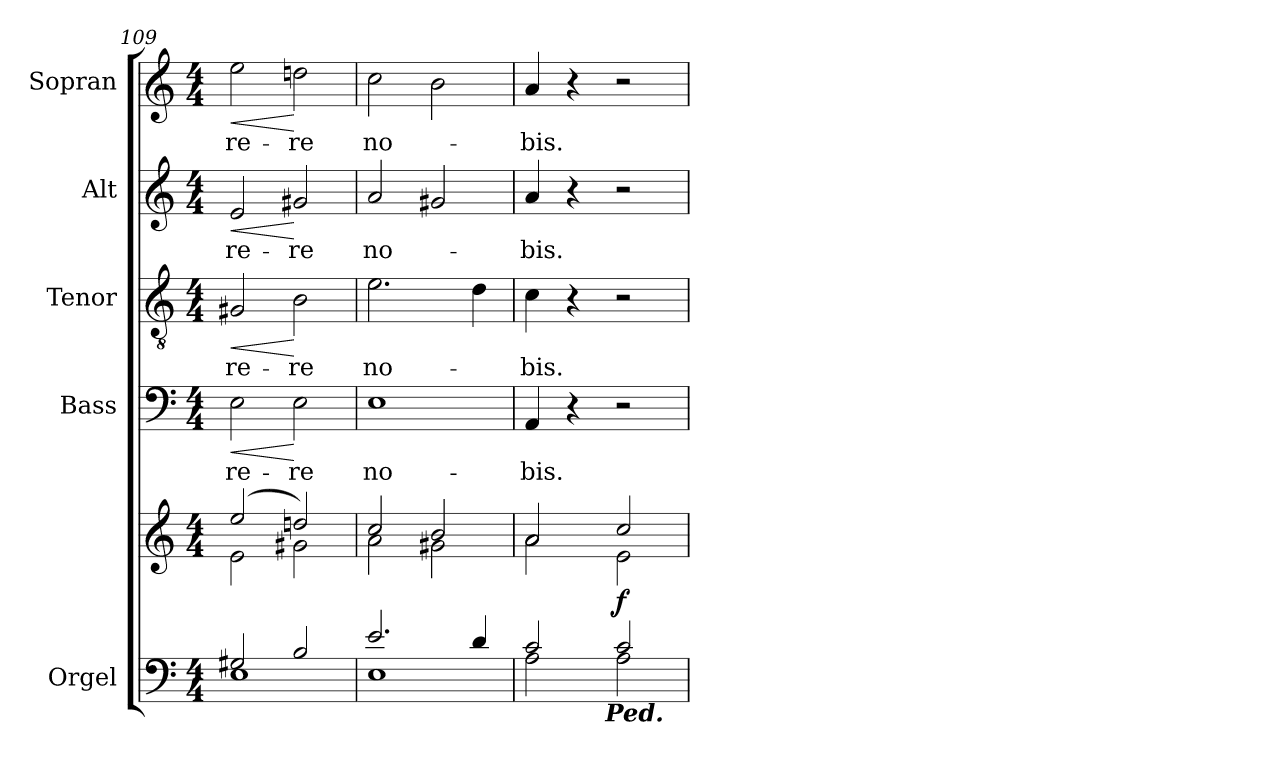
**kern	**kern	**dynam	**kern	**text	**dynam	**kern	**text	**dynam	**kern	**text	**dynam	**kern	**text	**dynam
*part5	*part5	*part5	*part4	*part4	*part4	*part3	*part3	*part3	*part2	*part2	*part2	*part1	*part1	*part1
*staff6	*staff5	*staff5/6	*staff4	*staff4	*staff4	*staff3	*staff3	*staff3	*staff2	*staff2	*staff2	*staff1	*staff1	*staff1
*I"Orgel	*	*	*I"Bass	*	*	*I"Tenor	*	*	*I"Alt	*	*	*I"Sopran	*	*
*I'Org.	*	*	*I'B.	*	*	*I'T.	*	*	*I'A.	*	*	*I'S.	*	*
*clefF4	*clefG2	*	*clefF4	*	*	*clefGv2	*	*	*clefG2	*	*	*clefG2	*	*
*k[]	*k[]	*	*k[]	*	*	*k[]	*	*	*k[]	*	*	*k[]	*	*
*C:	*C:	*	*C:	*	*	*C:	*	*	*C:	*	*	*C:	*	*
*M4/4	*M4/4	*	*M4/4	*	*	*M4/4	*	*	*M4/4	*	*	*M4/4	*	*
=109	=109	=109	=109	=109	=109	=109	=109	=109	=109	=109	=109	=109	=109	=109
*^	*^	*	*	*	*	*	*	*	*	*	*	*	*	*
!	!	!	!	!	!	!LO:LY:b	!LO:HP:b	!	!LO:LY:b	!LO:HP:b	!	!LO:LY:b	!LO:HP:b	!	!LO:LY:b	!LO:HP:b
2G#X/	1E	(2ee/	2e\	.	2E\	-re-	<	2G#X/	-re-	<	2e/	-re-	<	2ee\	-re-	<
!	!	!	!	!	!	!LO:LY:b	!	!	!LO:LY:b	!	!	!LO:LY:b	!	!	!LO:LY:b	!
2B/	.	2ddn/)	2g#X\	.	2E\	-re	[	2B\	-re	[	2g#X/	-re	[	2ddn\	-re	[
!!LO:PB:g=z
=110	=110	=110	=110	=110	=110	=110	=110	=110	=110	=110	=110	=110	=110	=110	=110	=110
!	!	!	!	!	!	!LO:LY:b	!	!	!LO:LY:b	!	!	!LO:LY:b	!	!	!LO:LY:b	!
2.e/	1E	2cc/	2a\	.	1E	no-	.	2.e\	no-	.	2a/	no-	.	2cc\	no-	.
.	.	2b/	2g#X\	.	.	.	.	.	.	.	2g#X/	.	.	2b\	.	.
4d/	.	.	.	.	.	.	.	4d\	.	.	.	.	.	.	.	.
=111	=111	=111	=111	=111	=111	=111	=111	=111	=111	=111	=111	=111	=111	=111	=111	=111
!	!	!	!	!	!	!LO:LY:b	!	!	!LO:LY:b	!	!	!LO:LY:b	!	!	!LO:LY:b	!
*	*^	*	*	*	*	*	*	*	*	*	*	*	*	*	*	*
2c/	2A\	4...ryy	2a/	2a\	.	4AA/	-bis.	.	4c\	-bis.	.	4a/	-bis.	.	4a/	-bis.	.
.	.	.	.	.	.	4r	.	.	4r	.	.	4r	.	.	4r	.	.
!	!	!LO:TX:b:Bi:t=Ped.	!	!	!	!	!	!	!	!	!	!	!	!	!	!	!
.	.	2ryy	.	.	.	.	.	.	.	.	.	.	.	.	.	.	.
!	!	!	!	!	!LO:DY:b	!	!	!	!	!	!	!	!	!	!	!	!
2c/	2A\	.	2cc/	2e\	f	2r	.	.	2r	.	.	2r	.	.	2r	.	.
.	.	32ryy	.	.	.	.	.	.	.	.	.	.	.	.	.	.	.
*v	*v	*v	*	*	*	*	*	*	*	*	*	*	*	*	*	*	*
*	*v	*v	*	*	*	*	*	*	*	*	*	*	*	*	*
=	=	=	=	=	=	=	=	=	=	=	=	=	=	=
*-	*-	*-	*-	*-	*-	*-	*-	*-	*-	*-	*-	*-	*-	*-
